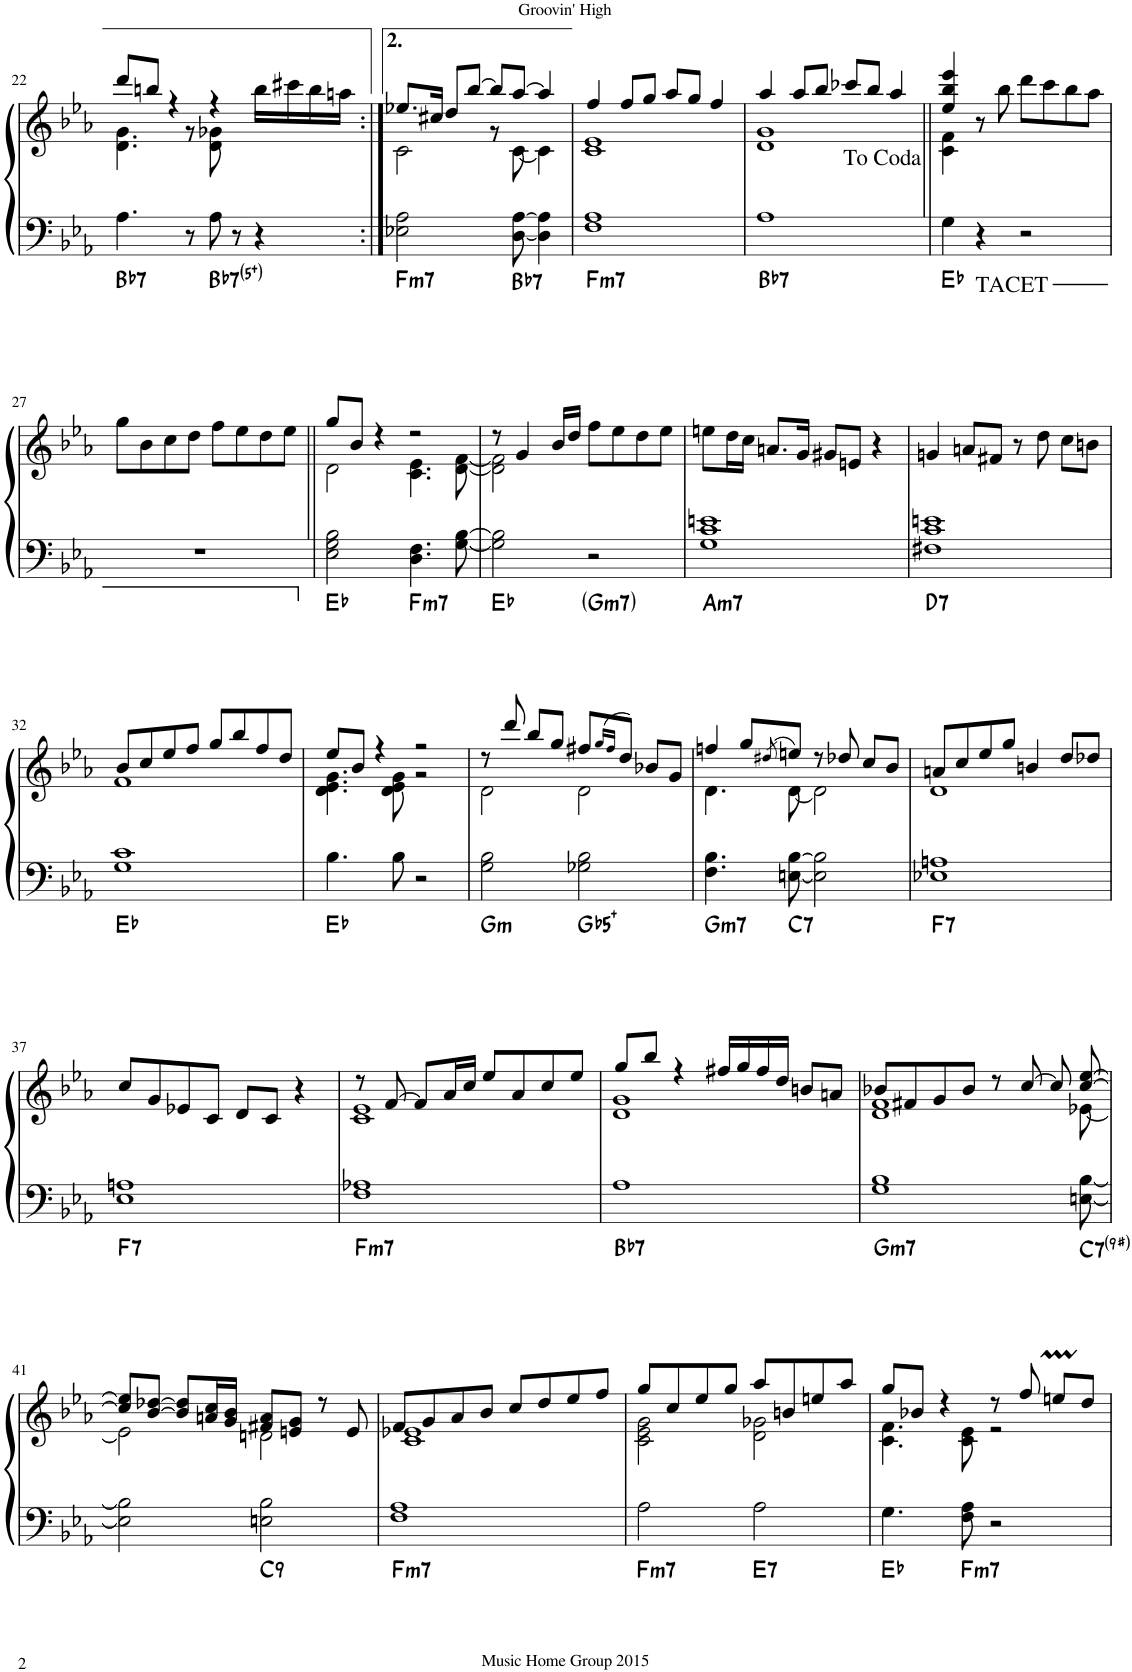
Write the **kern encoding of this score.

**kern	**kern	**harte
*part1	*part1	*part1
*staff2	*staff1	*
*I"Piano	*	*
*I'Pno.	*	*
!!LO:PB:g=z
*clefF4	*clefG2	*
*k[b-e-a-]	*k[b-e-a-]	*
*M4/4	*M4/4	*
*met(c)	*met(c)	*
=22	=22	=22
*	*^	*
!	!	!	!LO:H:kt=7
4.A-\	8ddd/L	4.d\ 4.g\	Bb:7
.	8bbn/J	.	.
.	4r	.	.
8r	.	8r	.
!	!	!	!LO:H:kt=7+
8A-\	4r	8d\ 8g-X\	Bb:aug(5,b7)
8r	.	8ryy	.
4r	16bb\LL	4ryy	.
.	16ccc#X\	.	.
.	16bb\	.	.
.	16aan\JJ	.	.
=23:|!	=23:|!	=23:|!	=23:|!
!	!	!	!LO:H:kt=m7
2E-X\ 2A-\	8.ee-X/L	2c\	F:min7
.	16cc#X/Jk	.	.
.	8dd/L	.	.
.	[8bb-/J	.	.
8ryy	8bb-/L]	8r	.
!	!	!	!LO:H:kt=7
[8D\ [8A-\	[8aa-/J	[8c\	Bb:7
4D\] 4A-\]	4aa-/]	4c\]	.
=24	=24	=24	=24
!	!	!	!LO:H:kt=m7
1F 1A-	4ff/	1c 1e-	F:min7
.	8ff/L	.	.
.	8gg/J	.	.
.	8aa-/L	.	.
.	8gg/J	.	.
.	4ff/	.	.
=25	=25	=25	=25
!	!	!	!LO:H:kt=7
1A-	4aa-/	1d 1g	Bb:7
.	8aa-/L	.	.
.	8bb-/J	.	.
.	8ccc-X/L	.	.
.	8bb-/J	.	.
.	4aa-/	.	.
=26||	=26||	=26||	=26||
4G\	4ee-/ 4bb-/ 4eee-/	4c\ 4f\	Eb:maj
!LO:TX:b:t=TACET	!	!	!
4r	8r	4ryy	.
.	8bb-\	.	.
2r	8ddd\L	2ryy	.
.	8ccc\	.	.
.	8bb-\	.	.
.	8aa-\J	.	.
*	*v	*v	*
!!LO:LB:g=z
=27	=27	=27
1r	8gg\L	.
.	8b-\	.
.	8cc\	.
.	8dd\J	.
.	8ff\L	.
.	8ee-\	.
.	8dd\	.
.	8ee-\J	.
=28||	=28||	=28||
*	*^	*
2E-\ 2G\ 2B-\	8gg/L	2d\	Eb:maj
.	8b-/J	.	.
.	4r	.	.
!	!	!	!LO:H:kt=m7
4.D\ 4.F\	2r	4.c\ 4.e-\	F:min7
[8G\ [8B-\	.	[8d\ [8f\	.
=29	=29	=29	=29
2G\] 2B-\]	8r	2d\] 2f\]	Eb:maj
.	4g/	.	.
.	16b-/LL	.	.
.	16dd/JJ	.	.
!	!	!	!LO:H:kt=m7
2r	8ff\L	2ryy	G:min7
.	8ee-\	.	.
.	8dd\	.	.
.	8ee-\J	.	.
*	*v	*v	*
=30	=30	=30
!	!	!LO:H:kt=m7
1G 1c 1en	8een\L	A:min7
.	16dd\L	.
.	16cc\JJ	.
.	8.an/L	.
.	16g/Jk	.
.	8g#X/L	.
.	8en/J	.
.	4r	.
=31	=31	=31
!	!	!LO:H:kt=7
1F#X 1c 1en	4gn/	D:7
.	8an/L	.
.	8f#X/J	.
.	8r	.
.	8dd\	.
.	8cc\L	.
.	8bn\J	.
!!LO:LB:g=z
=32	=32	=32
*	*^	*
1G 1c	8b-/L	1f	Eb:maj
.	8cc/	.	.
.	8ee-/	.	.
.	8ff/J	.	.
.	8gg/L	.	.
.	8bb-/	.	.
.	8ff/	.	.
.	8dd/J	.	.
=33	=33	=33	=33
4.B-\	8ee-/L	4.d\ 4.e-\ 4.g\	Eb:maj
.	8b-/J	.	.
.	4r	.	.
8B-\	.	8d\ 8e-\ 8g\	.
2r	2r	2r	.
=34	=34	=34	=34
!	!	!	!LO:H:kt=m
2G\ 2B-\	8r	2d\	G:min
.	8ddd/	.	.
.	8bb-/L	.	.
.	8gg/J	.	.
!	!	!	!LO:H:kt=5
2G-X\ 2B-\	8ff#X/L	2d\	Gb:(1,#5)
.	(16qgg/LL	.	.
.	16qff#/JJ	.	.
.	8dd/J)	.	.
.	8b-X/L	.	.
.	8g/J	.	.
=35	=35	=35	=35
!	!	!	!LO:H:kt=m7
4.F\ 4.B-\	4ffn/	4.d\	G:min7
.	8gg/L	.	.
.	(8qdd#X/	.	.
!	!	!	!LO:H:kt=7
[8En\ [8B-\	8een/J)	[8d\	C:7
2E\] 2B-\]	8r	2d\]	.
.	8dd-X/	.	.
.	8cc/L	.	.
.	8b-/J	.	.
=36	=36	=36	=36
!	!	!	!LO:H:kt=7
1E-X 1An	8an/L	1d	F:7
.	8cc/	.	.
.	8ee-/	.	.
.	8gg/J	.	.
.	4bn/	.	.
.	8dd/L	.	.
.	8dd-X/J	.	.
*	*v	*v	*
!!LO:LB:g=z
=37	=37	=37
!	!	!LO:H:kt=7
1E- 1An	8cc/L	F:7
.	8g/	.
.	8e-X/	.
.	8c/J	.
.	8d/L	.
.	8c/J	.
.	4r	.
=38	=38	=38
*	*^	*
!	!	!	!LO:H:kt=m7
1F 1A-X	8r	1c 1e-	F:min7
.	[8f/	.	.
.	8f/L]	.	.
.	16a-/L	.	.
.	16cc/JJ	.	.
.	8ee-/L	.	.
.	8a-/	.	.
.	8cc/	.	.
.	8ee-/J	.	.
=39	=39	=39	=39
!	!	!	!LO:H:kt=7
1A-	8gg/L	1d 1g	Bb:7
.	8bb-/J	.	.
.	4r	.	.
.	16ff#X/LL	.	.
.	16gg/	.	.
.	16ff#/	.	.
.	16dd/JJ	.	.
.	8bn/L	.	.
.	8an/J	.	.
=40	=40	=40	=40
*^	*	*^	*
!	!	!	!	!	!LO:H:kt=m7
1G 1B-	2.ryy	8b-X/L	1d 1f	2.ryy	G:min7
.	.	8f#X/	.	.	.
.	.	8g/	.	.	.
.	.	8b-/J	.	.	.
.	.	8r	.	.	.
.	.	[8cc/	.	.	.
.	8ryy	8cc/]	.	8ryy	.
.	[8En\ [8B-\	[8cc/ [8ee-/	.	[8e-X\	C:maj(#7,9)
*	*	*	*v	*v	*
!!LO:LB:g=z
=41	=41	=41	=41	=41
1ryy	2E\] 2B-\]	8cc/] 8ee-/]L	2e-\]	.
.	.	[8b-/ [8dd-X/J	.	.
.	.	8b-/] 8dd-/]L	.	.
.	.	16an/ 16cc/L	.	.
.	.	16g/ 16b-/JJ	.	.
!	!	!	!	!LO:H:kt=9
.	2En\ 2B-\	8f#X/ 8a/L	2dn\	C:9
.	.	8en/ 8g/J	.	.
.	.	8r	.	.
.	.	8e/	.	.
*v	*v	*	*	*
=42	=42	=42	=42
!	!	!	!LO:H:kt=m7
1F 1A-	8f/L	1c 1e-X	F:min7
.	8g/	.	.
.	8a-/	.	.
.	8b-/J	.	.
.	8cc/L	.	.
.	8dd/	.	.
.	8ee-/	.	.
.	8ff/J	.	.
=43	=43	=43	=43
!	!	!	!LO:H:kt=m7
2A-\	8gg/L	2c\ 2e-\ 2g\	F:min7
.	8cc/	.	.
.	8ee-/	.	.
.	8gg/J	.	.
!	!	!	!LO:H:kt=7
2A-\	8aa-/L	2d\ 2g-X\	E:7
.	8bn/	.	.
.	8een/	.	.
.	8aa-/J	.	.
=44	=44	=44	=44
4.G\	8gg/L	4.c\ 4.f\	Eb:maj
.	8b-X/J	.	.
.	4r	.	.
!	!	!	!LO:H:kt=m7
8F\ 8A-\	.	8c\ 8e-\	F:min7
2r	8r	2r	.
.	8ff/	.	.
.	8eenm/L	.	.
.	8dd/J	.	.
*	*v	*v	*
=	=	=
*-	*-	*-
